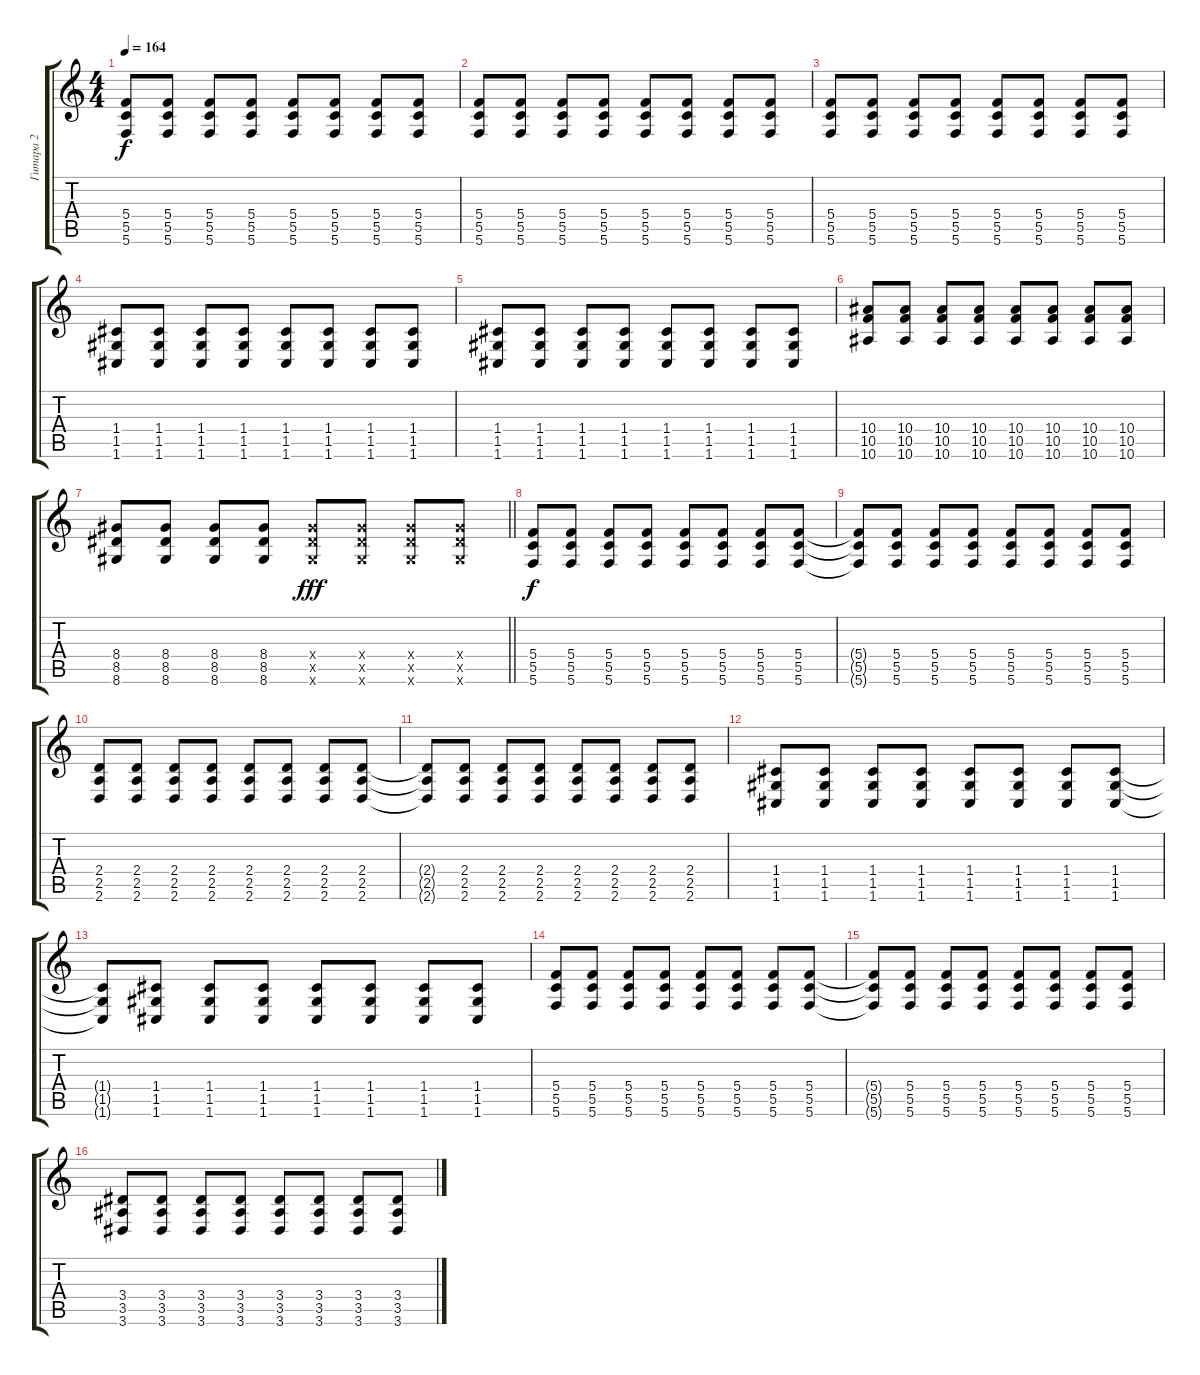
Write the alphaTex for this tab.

\track ("Гитара 2" "Гитара 2") {instrument distortionguitar}
\staff {score tabs}
\tuning (D4 A3 F3 C3 G2 C2) {hide}
\ts (4 4)
\tempo 164
\clef g2
\ks c
(5.4 5.5 5.6).8{dy f} (5.4 5.5 5.6).8 (5.4 5.5 5.6).8 (5.4 5.5 5.6).8 (5.4 5.5 5.6).8 (5.4 5.5 5.6).8 (5.4 5.5 5.6).8 (5.4 5.5 5.6).8 |
(5.4 5.5 5.6).8 (5.4 5.5 5.6).8 (5.4 5.5 5.6).8 (5.4 5.5 5.6).8 (5.4 5.5 5.6).8 (5.4 5.5 5.6).8 (5.4 5.5 5.6).8 (5.4 5.5 5.6).8 |
(5.4 5.5 5.6).8 (5.4 5.5 5.6).8 (5.4 5.5 5.6).8 (5.4 5.5 5.6).8 (5.4 5.5 5.6).8 (5.4 5.5 5.6).8 (5.4 5.5 5.6).8 (5.4 5.5 5.6).8 |
(1.4 1.5 1.6).8 (1.4 1.5 1.6).8 (1.4 1.5 1.6).8 (1.4 1.5 1.6).8 (1.4 1.5 1.6).8 (1.4 1.5 1.6).8 (1.4 1.5 1.6).8 (1.4 1.5 1.6).8 |
(1.4 1.5 1.6).8 (1.4 1.5 1.6).8 (1.4 1.5 1.6).8 (1.4 1.5 1.6).8 (1.4 1.5 1.6).8 (1.4 1.5 1.6).8 (1.4 1.5 1.6).8 (1.4 1.5 1.6).8 |
(10.4 10.5 10.6).8 (10.4 10.5 10.6).8 (10.4 10.5 10.6).8 (10.4 10.5 10.6).8 (10.4 10.5 10.6).8 (10.4 10.5 10.6).8 (10.4 10.5 10.6).8 (10.4 10.5 10.6).8 |
\barLineRight lightlight
(8.4 8.5 8.6).8 (8.4 8.5 8.6).8 (8.4 8.5 8.6).8 (8.4 8.5 8.6).8 (8.4{x} 8.5{x} 8.6{x}).8{dy fff} (8.4{x} 8.5{x} 8.6{x}).8 (8.4{x} 8.5{x} 8.6{x}).8 (8.4{x} 8.5{x} 8.6{x}).8 |
(5.4 5.5 5.6).8{dy f} (5.4 5.5 5.6).8 (5.4 5.5 5.6).8 (5.4 5.5 5.6).8 (5.4 5.5 5.6).8 (5.4 5.5 5.6).8 (5.4 5.5 5.6).8 (5.4 5.5 5.6).8 |
(5.4{t} 5.5{t} 5.6{t}).8 (5.4 5.5 5.6).8 (5.4 5.5 5.6).8 (5.4 5.5 5.6).8 (5.4 5.5 5.6).8 (5.4 5.5 5.6).8 (5.4 5.5 5.6).8 (5.4 5.5 5.6).8 |
(2.4 2.5 2.6).8 (2.4 2.5 2.6).8 (2.4 2.5 2.6).8 (2.4 2.5 2.6).8 (2.4 2.5 2.6).8 (2.4 2.5 2.6).8 (2.4 2.5 2.6).8 (2.4 2.5 2.6).8 |
(2.4{t} 2.5{t} 2.6{t}).8 (2.4 2.5 2.6).8 (2.4 2.5 2.6).8 (2.4 2.5 2.6).8 (2.4 2.5 2.6).8 (2.4 2.5 2.6).8 (2.4 2.5 2.6).8 (2.4 2.5 2.6).8 |
(1.4 1.5 1.6).8 (1.4 1.5 1.6).8 (1.4 1.5 1.6).8 (1.4 1.5 1.6).8 (1.4 1.5 1.6).8 (1.4 1.5 1.6).8 (1.4 1.5 1.6).8 (1.4 1.5 1.6).8 |
(1.4{t} 1.5{t} 1.6{t}).8 (1.4 1.5 1.6).8 (1.4 1.5 1.6).8 (1.4 1.5 1.6).8 (1.4 1.5 1.6).8 (1.4 1.5 1.6).8 (1.4 1.5 1.6).8 (1.4 1.5 1.6).8 |
(5.4 5.5 5.6).8 (5.4 5.5 5.6).8 (5.4 5.5 5.6).8 (5.4 5.5 5.6).8 (5.4 5.5 5.6).8 (5.4 5.5 5.6).8 (5.4 5.5 5.6).8 (5.4 5.5 5.6).8 |
(5.4{t} 5.5{t} 5.6{t}).8 (5.4 5.5 5.6).8 (5.4 5.5 5.6).8 (5.4 5.5 5.6).8 (5.4 5.5 5.6).8 (5.4 5.5 5.6).8 (5.4 5.5 5.6).8 (5.4 5.5 5.6).8 |
(3.4 3.5 3.6).8 (3.4 3.5 3.6).8 (3.4 3.5 3.6).8 (3.4 3.5 3.6).8 (3.4 3.5 3.6).8 (3.4 3.5 3.6).8 (3.4 3.5 3.6).8 (3.4 3.5 3.6).8
